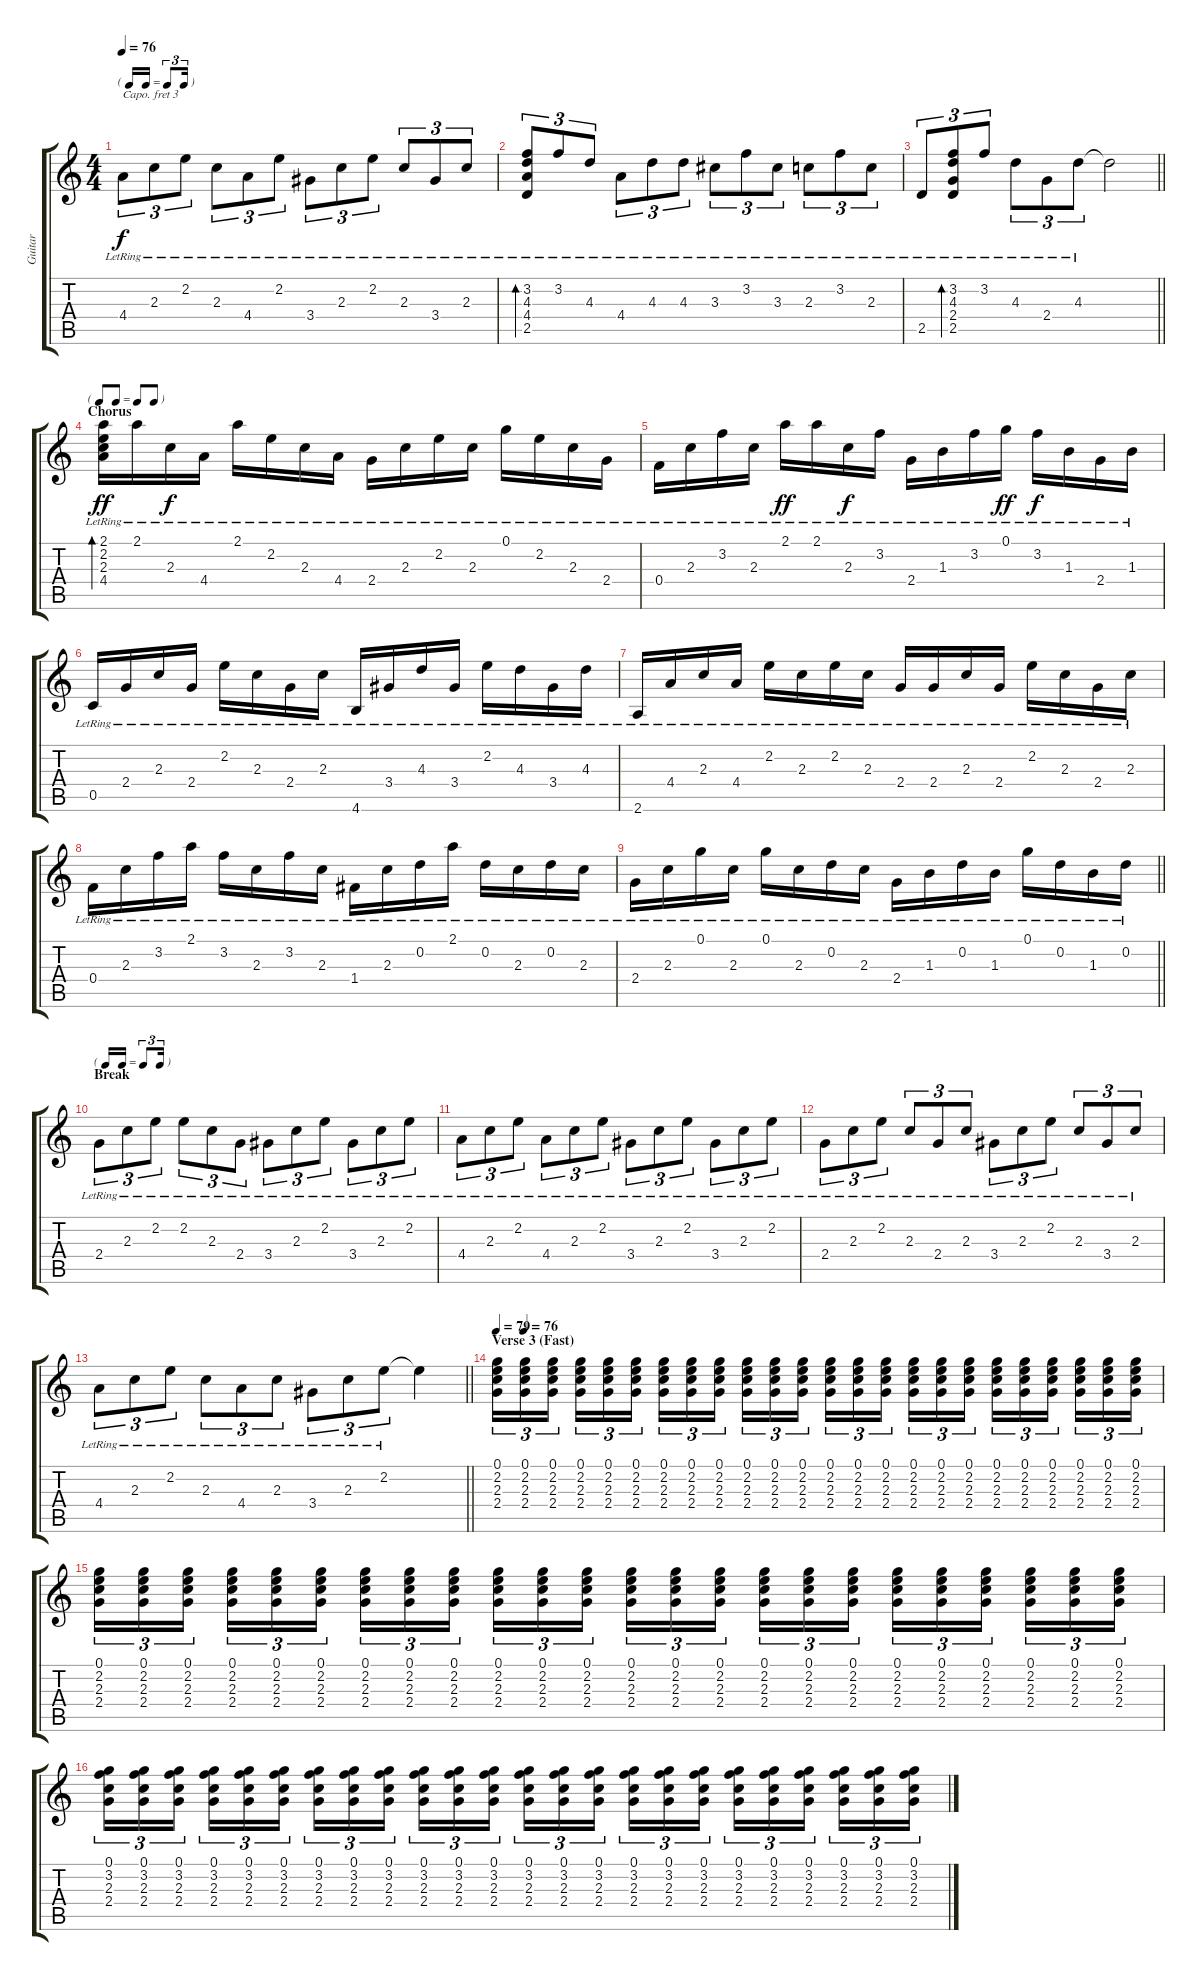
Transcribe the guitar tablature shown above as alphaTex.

\track ("Guitar" "Guitar") {instrument acousticguitarnylon}
\staff {score tabs}
\capo 3
\tuning (E4 B3 G3 D3 A2 E2) {hide}
\ts (4 4)
\tf triplet16th
\tempo 76
\clef g2
\ks c
4.4{lr}.8{tu (3 2) dy f} 2.3{lr}.8{tu (3 2)} 2.2{lr}.8{tu (3 2)} 2.3{lr}.8{tu (3 2)} 4.4{lr}.8{tu (3 2)} 2.2{lr}.8{tu (3 2)} 3.4{lr}.8{tu (3 2)} 2.3{lr}.8{tu (3 2)} 2.2{lr}.8{tu (3 2)} 2.3{lr}.8{tu (3 2)} 3.4{lr}.8{tu (3 2)} 2.3{lr}.8{tu (3 2)} |
(3.2{lr} 4.3{lr} 4.4{lr} 2.5{lr}).8{tu (3 2) bd 120} 3.2{lr}.8{tu (3 2)} 4.3{lr}.8{tu (3 2)} 4.4{lr}.8{tu (3 2)} 4.3{lr}.8{tu (3 2)} 4.3{lr}.8{tu (3 2)} 3.3{lr}.8{tu (3 2)} 3.2{lr}.8{tu (3 2)} 3.3{lr}.8{tu (3 2)} 2.3{lr}.8{tu (3 2)} 3.2{lr}.8{tu (3 2)} 2.3{lr}.8{tu (3 2)} |
\barLineRight lightlight
2.5{lr}.8{tu (3 2)} (3.2{lr} 4.3{lr} 2.4{lr} 2.5{lr}).8{tu (3 2) bd 120} 3.2{lr}.8{tu (3 2)} 4.3{lr}.8{tu (3 2)} 2.4{lr}.8{tu (3 2)} 4.3{lr}.8{tu (3 2)} 4.3{t}.2 |
\tf none
\section ("" "Chorus")
(2.1{lr} 2.2{lr} 2.3{lr} 4.4{lr}).16{bd 120 dy ff} 2.1{lr}.16 2.3{lr}.16{dy f} 4.4{lr}.16 2.1{lr}.16 2.2{lr}.16 2.3{lr}.16 4.4{lr}.16 2.4{lr}.16 2.3{lr}.16 2.2{lr}.16 2.3{lr}.16 0.1{lr}.16 2.2{lr}.16 2.3{lr}.16 2.4{lr}.16 |
0.4{lr}.16 2.3{lr}.16 3.2{lr}.16 2.3{lr}.16 2.1{lr}.16{dy ff} 2.1{lr}.16 2.3{lr}.16{dy f} 3.2{lr}.16 2.4{lr}.16 1.3{lr}.16 3.2{lr}.16 0.1{lr}.16{dy ff} 3.2{lr}.16{dy f} 1.3{lr}.16 2.4{lr}.16 1.3{lr}.16 |
0.5{lr}.16 2.4{lr}.16 2.3{lr}.16 2.4{lr}.16 2.2{lr}.16 2.3{lr}.16 2.4{lr}.16 2.3{lr}.16 4.6{lr}.16 3.4{lr}.16 4.3{lr}.16 3.4{lr}.16 2.2{lr}.16 4.3{lr}.16 3.4{lr}.16 4.3{lr}.16 |
2.6{lr}.16 4.4{lr}.16 2.3{lr}.16 4.4{lr}.16 2.2{lr}.16 2.3{lr}.16 2.2{lr}.16 2.3{lr}.16 2.4{lr}.16 2.4{lr}.16 2.3{lr}.16 2.4{lr}.16 2.2{lr}.16 2.3{lr}.16 2.4{lr}.16 2.3{lr}.16 |
0.4{lr}.16 2.3{lr}.16 3.2{lr}.16 2.1{lr}.16 3.2{lr}.16 2.3{lr}.16 3.2{lr}.16 2.3{lr}.16 1.4{lr}.16 2.3{lr}.16 0.2{lr}.16 2.1{lr}.16 0.2{lr}.16 2.3{lr}.16 0.2{lr}.16 2.3{lr}.16 |
\barLineRight lightlight
2.4{lr}.16 2.3{lr}.16 0.1{lr}.16 2.3{lr}.16 0.1{lr}.16 2.3{lr}.16 0.2{lr}.16 2.3{lr}.16 2.4{lr}.16 1.3{lr}.16 0.2{lr}.16 1.3{lr}.16 0.1{lr}.16 0.2{lr}.16 1.3{lr}.16 0.2{lr}.16 |
\tf triplet16th
\section ("" "Break")
2.4{lr}.8{tu (3 2)} 2.3{lr}.8{tu (3 2)} 2.2{lr}.8{tu (3 2)} 2.2{lr}.8{tu (3 2)} 2.3{lr}.8{tu (3 2)} 2.4{lr}.8{tu (3 2)} 3.4{lr}.8{tu (3 2)} 2.3{lr}.8{tu (3 2)} 2.2{lr}.8{tu (3 2)} 3.4{lr}.8{tu (3 2)} 2.3{lr}.8{tu (3 2)} 2.2{lr}.8{tu (3 2)} |
4.4{lr}.8{tu (3 2)} 2.3{lr}.8{tu (3 2)} 2.2{lr}.8{tu (3 2)} 4.4{lr}.8{tu (3 2)} 2.3{lr}.8{tu (3 2)} 2.2{lr}.8{tu (3 2)} 3.4{lr}.8{tu (3 2)} 2.3{lr}.8{tu (3 2)} 2.2{lr}.8{tu (3 2)} 3.4{lr}.8{tu (3 2)} 2.3{lr}.8{tu (3 2)} 2.2{lr}.8{tu (3 2)} |
2.4{lr}.8{tu (3 2)} 2.3{lr}.8{tu (3 2)} 2.2{lr}.8{tu (3 2)} 2.3{lr}.8{tu (3 2)} 2.4{lr}.8{tu (3 2)} 2.3{lr}.8{tu (3 2)} 3.4{lr}.8{tu (3 2)} 2.3{lr}.8{tu (3 2)} 2.2{lr}.8{tu (3 2)} 2.3{lr}.8{tu (3 2)} 3.4{lr}.8{tu (3 2)} 2.3{lr}.8{tu (3 2)} |
\barLineRight lightlight
4.4{lr}.8{tu (3 2)} 2.3{lr}.8{tu (3 2)} 2.2{lr}.8{tu (3 2)} 2.3{lr}.8{tu (3 2)} 4.4{lr}.8{tu (3 2)} 2.3{lr}.8{tu (3 2)} 3.4{lr}.8{tu (3 2)} 2.3{lr}.8{tu (3 2)} 2.2{lr}.8{tu (3 2)} 2.2{t}.4 |
\section ("" "Verse 3 (Fast)")
\tempo (76 0.041666666666666664)
\tempo 79
(0.1 2.2 2.3 2.4).16{tu (3 2) volume 7} (0.1 2.2 2.3 2.4).16{tu (3 2) volume 10} (0.1 2.2 2.3 2.4).16{tu (3 2) beam splitsecondary} (0.1 2.2 2.3 2.4).16{tu (3 2)} (0.1 2.2 2.3 2.4).16{tu (3 2)} (0.1 2.2 2.3 2.4).16{tu (3 2)} (0.1 2.2 2.3 2.4).16{tu (3 2)} (0.1 2.2 2.3 2.4).16{tu (3 2)} (0.1 2.2 2.3 2.4).16{tu (3 2) beam splitsecondary} (0.1 2.2 2.3 2.4).16{tu (3 2)} (0.1 2.2 2.3 2.4).16{tu (3 2)} (0.1 2.2 2.3 2.4).16{tu (3 2)} (0.1 2.2 2.3 2.4).16{tu (3 2)} (0.1 2.2 2.3 2.4).16{tu (3 2)} (0.1 2.2 2.3 2.4).16{tu (3 2) beam splitsecondary} (0.1 2.2 2.3 2.4).16{tu (3 2)} (0.1 2.2 2.3 2.4).16{tu (3 2)} (0.1 2.2 2.3 2.4).16{tu (3 2)} (0.1 2.2 2.3 2.4).16{tu (3 2)} (0.1 2.2 2.3 2.4).16{tu (3 2)} (0.1 2.2 2.3 2.4).16{tu (3 2) beam splitsecondary} (0.1 2.2 2.3 2.4).16{tu (3 2)} (0.1 2.2 2.3 2.4).16{tu (3 2)} (0.1 2.2 2.3 2.4).16{tu (3 2)} |
(0.1 2.2 2.3 2.4).16{tu (3 2)} (0.1 2.2 2.3 2.4).16{tu (3 2)} (0.1 2.2 2.3 2.4).16{tu (3 2) beam splitsecondary} (0.1 2.2 2.3 2.4).16{tu (3 2)} (0.1 2.2 2.3 2.4).16{tu (3 2)} (0.1 2.2 2.3 2.4).16{tu (3 2)} (0.1 2.2 2.3 2.4).16{tu (3 2)} (0.1 2.2 2.3 2.4).16{tu (3 2)} (0.1 2.2 2.3 2.4).16{tu (3 2) beam splitsecondary} (0.1 2.2 2.3 2.4).16{tu (3 2)} (0.1 2.2 2.3 2.4).16{tu (3 2)} (0.1 2.2 2.3 2.4).16{tu (3 2)} (0.1 2.2 2.3 2.4).16{tu (3 2)} (0.1 2.2 2.3 2.4).16{tu (3 2)} (0.1 2.2 2.3 2.4).16{tu (3 2) beam splitsecondary} (0.1 2.2 2.3 2.4).16{tu (3 2)} (0.1 2.2 2.3 2.4).16{tu (3 2)} (0.1 2.2 2.3 2.4).16{tu (3 2)} (0.1 2.2 2.3 2.4).16{tu (3 2)} (0.1 2.2 2.3 2.4).16{tu (3 2)} (0.1 2.2 2.3 2.4).16{tu (3 2) beam splitsecondary} (0.1 2.2 2.3 2.4).16{tu (3 2)} (0.1 2.2 2.3 2.4).16{tu (3 2)} (0.1 2.2 2.3 2.4).16{tu (3 2)} |
(0.1 3.2 2.3 2.4).16{tu (3 2)} (0.1 3.2 2.3 2.4).16{tu (3 2)} (0.1 3.2 2.3 2.4).16{tu (3 2) beam splitsecondary} (0.1 3.2 2.3 2.4).16{tu (3 2)} (0.1 3.2 2.3 2.4).16{tu (3 2)} (0.1 3.2 2.3 2.4).16{tu (3 2)} (0.1 3.2 2.3 2.4).16{tu (3 2)} (0.1 3.2 2.3 2.4).16{tu (3 2)} (0.1 3.2 2.3 2.4).16{tu (3 2) beam splitsecondary} (0.1 3.2 2.3 2.4).16{tu (3 2)} (0.1 3.2 2.3 2.4).16{tu (3 2)} (0.1 3.2 2.3 2.4).16{tu (3 2)} (0.1 3.2 2.3 2.4).16{tu (3 2)} (0.1 3.2 2.3 2.4).16{tu (3 2)} (0.1 3.2 2.3 2.4).16{tu (3 2) beam splitsecondary} (0.1 3.2 2.3 2.4).16{tu (3 2)} (0.1 3.2 2.3 2.4).16{tu (3 2)} (0.1 3.2 2.3 2.4).16{tu (3 2)} (0.1 3.2 2.3 2.4).16{tu (3 2)} (0.1 3.2 2.3 2.4).16{tu (3 2)} (0.1 3.2 2.3 2.4).16{tu (3 2) beam splitsecondary} (0.1 3.2 2.3 2.4).16{tu (3 2)} (0.1 3.2 2.3 2.4).16{tu (3 2)} (0.1 3.2 2.3 2.4).16{tu (3 2)}
